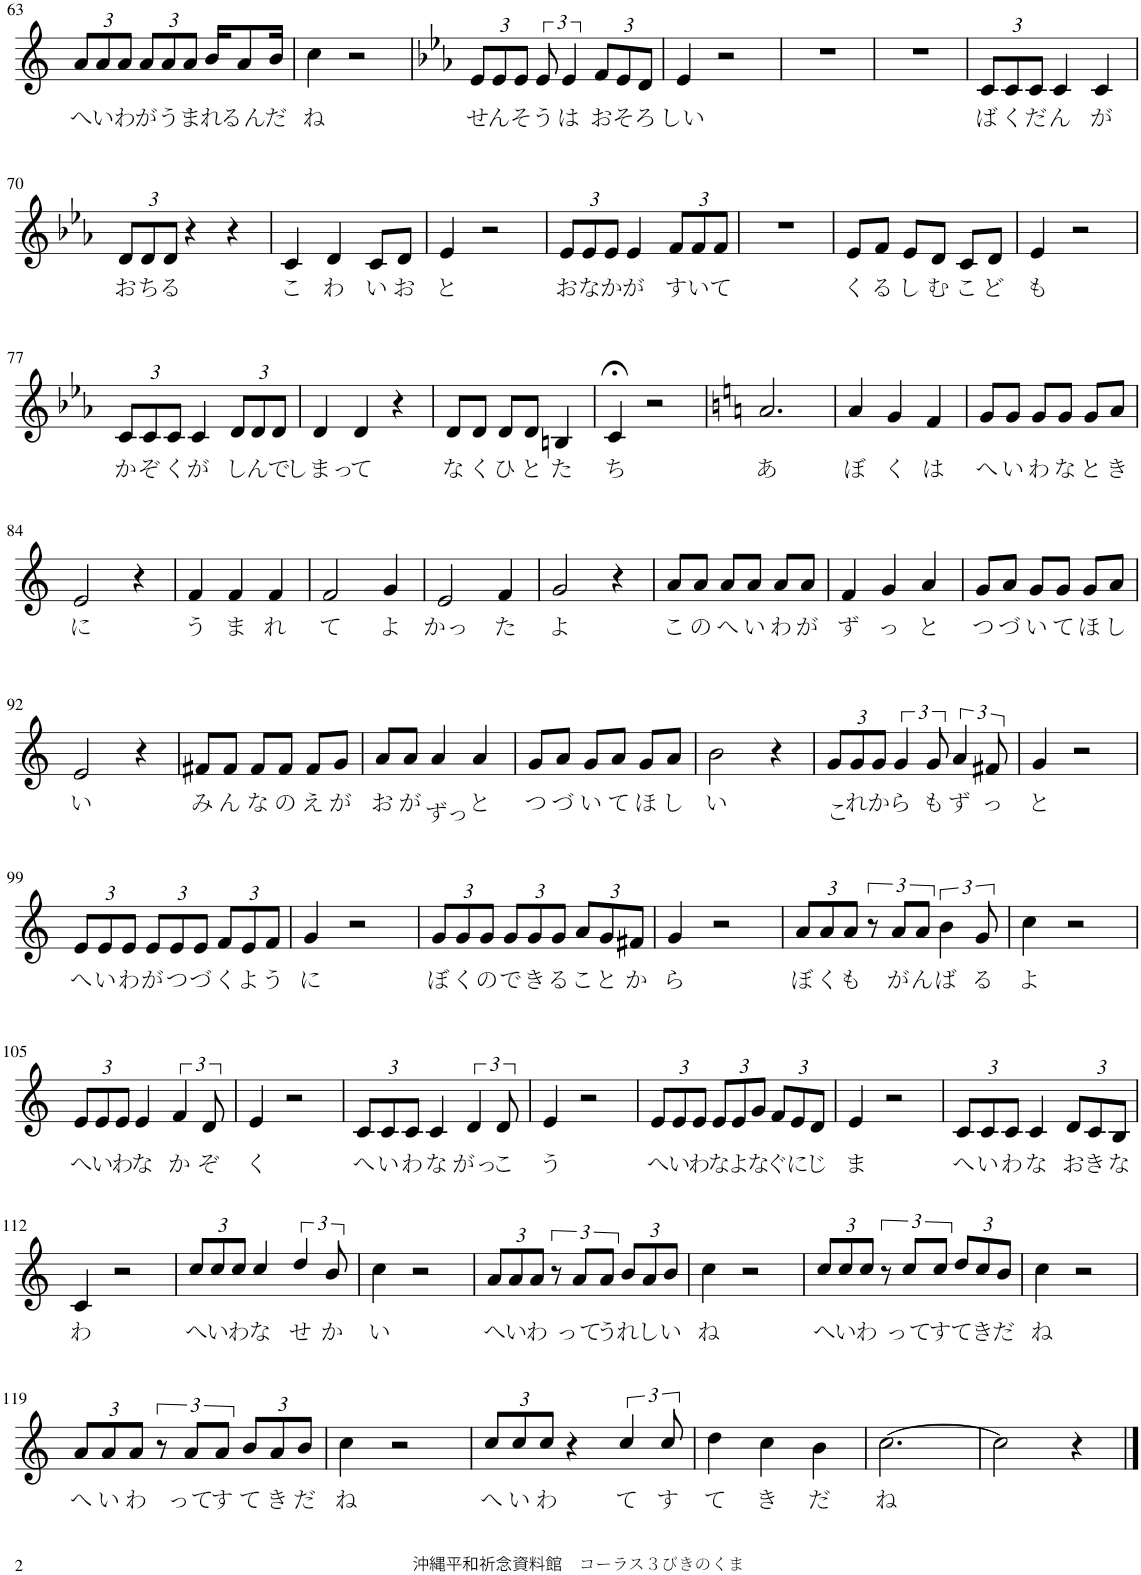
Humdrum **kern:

**kern	**text
*part1	*part1
*staff1	*staff1
*I"Voice	*
!!LO:PB:g=z
*clefG2	*
*k[]	*
*M3/4	*
*Xbrackettup	*
=63	=63
!	!LO:LY:b
12a/L	へ
!	!LO:LY:b
12a/	い
!	!LO:LY:b
12a/J	わ
!	!LO:LY:b
12a/L	が
!	!LO:LY:b
12a/	う
!	!LO:LY:b
12a/J	ま
!	!LO:LY:b
16b/KL	れ
!	!LO:LY:b
8a/	るん
!	!LO:LY:b
16b/Jk	だ
=64	=64
!	!LO:LY:b
4cc\	ね
2r	.
=65	=65
*k[b-e-a-]	*
!	!LO:LY:b
12e-/L	せ
!	!LO:LY:b
12e-/	ん
!	!LO:LY:b
12e-/J	そ
*brackettup	*
!	!LO:LY:b
12e-/	う
!	!LO:LY:b
6e-/	は
*Xbrackettup	*
!	!LO:LY:b
12f/L	お
!	!LO:LY:b
12e-/	そ
!	!LO:LY:b
12d/J	ろ
=66	=66
!	!LO:LY:b
4e-/	しい
2r	.
=67	=67
2.r	.
=68	=68
2.r	.
=69	=69
!	!LO:LY:b
12c/L	ば
!	!LO:LY:b
12c/	く
!	!LO:LY:b
12c/J	だ
!	!LO:LY:b
4c/	ん
!	!LO:LY:b
4c/	が
!!LO:LB:g=z
=70	=70
!	!LO:LY:b
12d/L	お
!	!LO:LY:b
12d/	ち
!	!LO:LY:b
12d/J	る
4r	.
4r	.
=71	=71
!	!LO:LY:b
4c/	こ
!	!LO:LY:b
4d/	わ
!	!LO:LY:b
8c/L	い
!	!LO:LY:b
8d/J	お
=72	=72
!	!LO:LY:b
4e-/	と
2r	.
=73	=73
!	!LO:LY:b
12e-/L	お
!	!LO:LY:b
12e-/	な
!	!LO:LY:b
12e-/J	か
!	!LO:LY:b
4e-/	が
!	!LO:LY:b
12f/L	す
!	!LO:LY:b
12f/	い
!	!LO:LY:b
12f/J	て
=74	=74
2.r	.
=75	=75
!	!LO:LY:b
8e-/L	く
!	!LO:LY:b
8f/J	る
!	!LO:LY:b
8e-/L	し
!	!LO:LY:b
8d/J	む
!	!LO:LY:b
8c/L	こ
!	!LO:LY:b
8d/J	ど
=76	=76
!	!LO:LY:b
4e-/	も
2r	.
!!LO:LB:g=z
=77	=77
!	!LO:LY:b
12c/L	か
!	!LO:LY:b
12c/	ぞ
!	!LO:LY:b
12c/J	く
!	!LO:LY:b
4c/	が
!	!LO:LY:b
12d/L	し
!	!LO:LY:b
12d/	ん
!	!LO:LY:b
12d/J	で
=78	=78
!	!LO:LY:b
4d/	しまっ
!	!LO:LY:b
4d/	て
4r	.
=79	=79
!	!LO:LY:b
8d/L	な
!	!LO:LY:b
8d/J	く
!	!LO:LY:b
8d/L	ひ
!	!LO:LY:b
8d/J	と
!	!LO:LY:b
4Bn/	た
=80	=80
!	!LO:LY:b
4c;</	ち
2r	.
=81	=81
*k[]	*
!	!LO:LY:b
2.a/	あ
=82	=82
!	!LO:LY:b
4a/	ぼ
!	!LO:LY:b
4g/	く
!	!LO:LY:b
4f/	は
=83	=83
!	!LO:LY:b
8g/L	へ
!	!LO:LY:b
8g/J	い
!	!LO:LY:b
8g/L	わ
!	!LO:LY:b
8g/J	な
!	!LO:LY:b
8g/L	と
!	!LO:LY:b
8a/J	き
!!LO:LB:g=z
=84	=84
!	!LO:LY:b
2e/	に
4r	.
=85	=85
!	!LO:LY:b
4f/	う
!	!LO:LY:b
4f/	ま
!	!LO:LY:b
4f/	れ
=86	=86
!	!LO:LY:b
2f/	て
!	!LO:LY:b
4g/	よ
=87	=87
!	!LO:LY:b
2e/	かっ
!	!LO:LY:b
4f/	た
=88	=88
!	!LO:LY:b
2g/	よ
4r	.
=89	=89
!	!LO:LY:b
8a/L	こ
!	!LO:LY:b
8a/J	の
!	!LO:LY:b
8a/L	へ
!	!LO:LY:b
8a/J	い
!	!LO:LY:b
8a/L	わ
!	!LO:LY:b
8a/J	が
=90	=90
!	!LO:LY:b
4f/	ず
!	!LO:LY:b
4g/	っ
!	!LO:LY:b
4a/	と
=91	=91
!	!LO:LY:b
8g/L	つ
!	!LO:LY:b
8a/J	づ
!	!LO:LY:b
8g/L	い
!	!LO:LY:b
8g/J	て
!	!LO:LY:b
8g/L	ほ
!	!LO:LY:b
8a/J	し
!!LO:LB:g=z
=92	=92
!	!LO:LY:b
2e/	い
4r	.
=93	=93
!	!LO:LY:b
8f#X/L	み
!	!LO:LY:b
8f#/J	ん
!	!LO:LY:b
8f#/L	な
!	!LO:LY:b
8f#/J	の
!	!LO:LY:b
8f#/L	え
!	!LO:LY:b
8g/J	が
=94	=94
!	!LO:LY:b
8a/L	お
!	!LO:LY:b
8a/J	が
!	!LO:LY:b
4a/	ずっ
!	!LO:LY:b
4a/	と
=95	=95
!	!LO:LY:b
8g/L	つ
!	!LO:LY:b
8a/J	づ
!	!LO:LY:b
8g/L	い
!	!LO:LY:b
8a/J	て
!	!LO:LY:b
8g/L	ほ
!	!LO:LY:b
8a/J	し
=96	=96
!	!LO:LY:b
2b\	い
4r	.
=97	=97
!	!LO:LY:b
12g/L	こ
!	!LO:LY:b
12g/	れ
!	!LO:LY:b
12g/J	か
*brackettup	*
!	!LO:LY:b
6g/	ら
!	!LO:LY:b
12g/	も
!	!LO:LY:b
6a/	ず
!	!LO:LY:b
12f#X/	っ
=98	=98
!	!LO:LY:b
4g/	と
2r	.
!!LO:LB:g=z
=99	=99
*Xbrackettup	*
!	!LO:LY:b
12e/L	へ
!	!LO:LY:b
12e/	い
!	!LO:LY:b
12e/J	わ
!	!LO:LY:b
12e/L	が
!	!LO:LY:b
12e/	つ
!	!LO:LY:b
12e/J	づ
!	!LO:LY:b
12f/L	く
!	!LO:LY:b
12e/	よ
!	!LO:LY:b
12f/J	う
=100	=100
!	!LO:LY:b
4g/	に
2r	.
=101	=101
!	!LO:LY:b
12g/L	ぼ
!	!LO:LY:b
12g/	く
!	!LO:LY:b
12g/J	の
!	!LO:LY:b
12g/L	で
!	!LO:LY:b
12g/	き
!	!LO:LY:b
12g/J	る
!	!LO:LY:b
12a/L	こ
!	!LO:LY:b
12g/	と
!	!LO:LY:b
12f#X/J	か
=102	=102
!	!LO:LY:b
4g/	ら
2r	.
=103	=103
!	!LO:LY:b
12a/L	ぼ
!	!LO:LY:b
12a/	く
!	!LO:LY:b
12a/J	も
*brackettup	*
12r	.
!	!LO:LY:b
12a/L	が
!	!LO:LY:b
12a/J	ん
!	!LO:LY:b
6b\	ば
!	!LO:LY:b
12g/	る
=104	=104
!	!LO:LY:b
4cc\	よ
2r	.
!!LO:LB:g=z
=105	=105
*Xbrackettup	*
!	!LO:LY:b
12e/L	へ
!	!LO:LY:b
12e/	い
!	!LO:LY:b
12e/J	わ
!	!LO:LY:b
4e/	な
*brackettup	*
!	!LO:LY:b
6f/	か
!	!LO:LY:b
12d/	ぞ
=106	=106
!	!LO:LY:b
4e/	く
2r	.
=107	=107
*Xbrackettup	*
!	!LO:LY:b
12c/L	へ
!	!LO:LY:b
12c/	い
!	!LO:LY:b
12c/J	わ
!	!LO:LY:b
4c/	な
*brackettup	*
!	!LO:LY:b
6d/	がっ
!	!LO:LY:b
12d/	こ
=108	=108
!	!LO:LY:b
4e/	う
2r	.
=109	=109
*Xbrackettup	*
!	!LO:LY:b
12e/L	へ
!	!LO:LY:b
12e/	い
!	!LO:LY:b
12e/J	わ
!	!LO:LY:b
12e/L	な
!	!LO:LY:b
12e/	よ
!	!LO:LY:b
12g/J	な
!	!LO:LY:b
12f/L	ぐ
!	!LO:LY:b
12e/	に
!	!LO:LY:b
12d/J	じ
=110	=110
!	!LO:LY:b
4e/	ま
2r	.
=111	=111
!	!LO:LY:b
12c/L	へ
!	!LO:LY:b
12c/	い
!	!LO:LY:b
12c/J	わ
!	!LO:LY:b
4c/	な
!	!LO:LY:b
12d/L	お
!	!LO:LY:b
12c/	き
!	!LO:LY:b
12B/J	な
!!LO:LB:g=z
=112	=112
!	!LO:LY:b
4c/	わ
2r	.
=113	=113
!	!LO:LY:b
12cc/L	へ
!	!LO:LY:b
12cc/	い
!	!LO:LY:b
12cc/J	わ
!	!LO:LY:b
4cc/	な
*brackettup	*
!	!LO:LY:b
6dd/	せ
!	!LO:LY:b
12b/	か
=114	=114
!	!LO:LY:b
4cc\	い
2r	.
=115	=115
*Xbrackettup	*
!	!LO:LY:b
12a/L	へ
!	!LO:LY:b
12a/	い
!	!LO:LY:b
12a/J	わ
*brackettup	*
12r	.
!	!LO:LY:b
12a/L	って
!	!LO:LY:b
12a/J	う
*Xbrackettup	*
!	!LO:LY:b
12b/L	れ
!	!LO:LY:b
12a/	し
!	!LO:LY:b
12b/J	い
=116	=116
!	!LO:LY:b
4cc\	ね
2r	.
=117	=117
!	!LO:LY:b
12cc/L	へ
!	!LO:LY:b
12cc/	い
!	!LO:LY:b
12cc/J	わ
*brackettup	*
12r	.
!	!LO:LY:b
12cc/L	って
!	!LO:LY:b
12cc/J	す
*Xbrackettup	*
!	!LO:LY:b
12dd/L	て
!	!LO:LY:b
12cc/	き
!	!LO:LY:b
12b/J	だ
=118	=118
!	!LO:LY:b
4cc\	ね
2r	.
!!LO:LB:g=z
=119	=119
!	!LO:LY:b
12a/L	へ
!	!LO:LY:b
12a/	い
!	!LO:LY:b
12a/J	わ
*brackettup	*
12r	.
!	!LO:LY:b
12a/L	って
!	!LO:LY:b
12a/J	す
*Xbrackettup	*
!	!LO:LY:b
12b/L	て
!	!LO:LY:b
12a/	き
!	!LO:LY:b
12b/J	だ
=120	=120
!	!LO:LY:b
4cc\	ね
2r	.
=121	=121
!	!LO:LY:b
12cc/L	へ
!	!LO:LY:b
12cc/	い
!	!LO:LY:b
12cc/J	わ
4r	.
*brackettup	*
!	!LO:LY:b
6cc/	て
!	!LO:LY:b
12cc/	す
=122	=122
!	!LO:LY:b
4dd\	て
!	!LO:LY:b
4cc\	き
!	!LO:LY:b
4b\	だ
=123	=123
!	!LO:LY:b
[2.cc\	ね
=124	=124
2cc\]	.
4r	.
==	==
*-	*-
